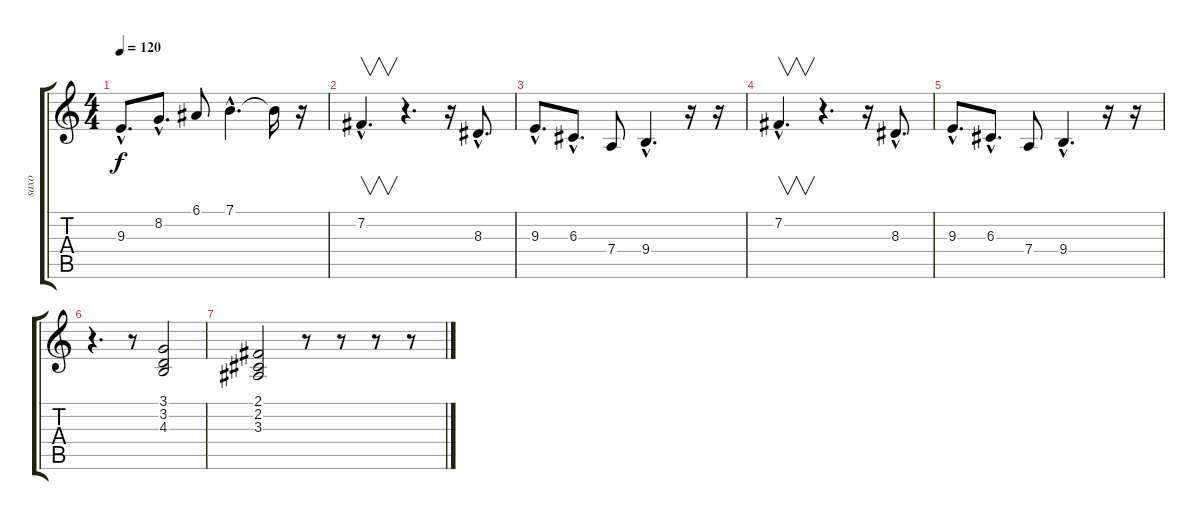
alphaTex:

\track ("saxo" "saxo") {instrument bassoon}
\staff {score tabs}
\tuning (E4 B3 G3 D3 A2 E2) {hide}
\ts (4 4)
\tempo 120
\clef g2
\ks c
9.3{hac}.8{d dy f} 8.2{hac}.8{d} 6.1.8 7.1{hac}.4{d} 7.1{t}.16 r.16 |
7.2{hac}.4{v d} r.4{d} r.16 8.3{hac}.8{d} |
9.3{hac}.8{d} 6.3{hac}.8{d} 7.4.8 9.4{hac}.4{d} r.16 r.16 |
7.2{hac}.4{v d} r.4{d} r.16 8.3{hac}.8{d} |
9.3{hac}.8{d} 6.3{hac}.8{d} 7.4.8 9.4{hac}.4{d} r.16 r.16 |
r.4{d} r.8 (3.1 3.2 4.3).2 |
(2.1 2.2 3.3).2 r.8 r.8 r.8 r.8
